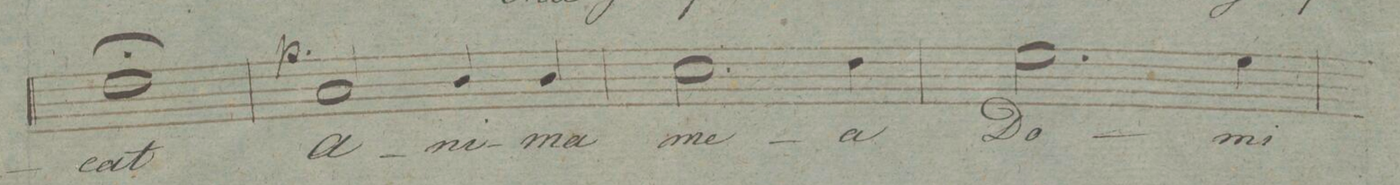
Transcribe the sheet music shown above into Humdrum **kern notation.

**kern	**text	**dynam
*I"Tenore.	*	*
*clefC4	*	*
*k[]	*	*
*met(c|)	*	*
*M2/2	*	*
1c\;	-cat	.
=7	=7	=7
2G/	A-	p
4A/	-ni-	.
4A/	-ma	.
=8	=8	=8
2.B\	me-	.
4c\	-a	.
=9	=9	=9
2.d\	Do-	.
4d\	-mi-	.
=10	=10	=10
*-	*-	*-
